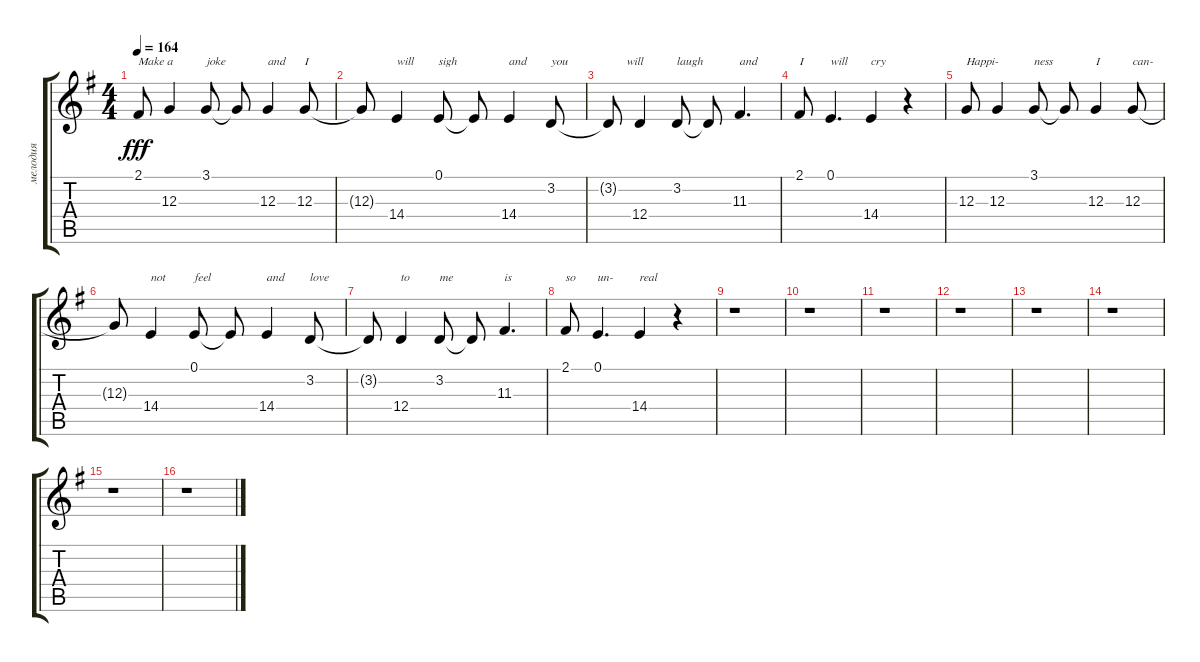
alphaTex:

\track ("мелодия" "мелодия") {instrument accordion}
\staff {score tabs}
\tuning (E4 B3 G3 D3 A2 E2) {hide}
\ts (4 4)
\tempo 164
\clef g2
\ks eminor
2.1.8{txt "Make a" dy fff} 12.3.4 3.1.8{txt "joke"} 3.1{t}.8 12.3.4{txt "and"} 12.3.8{txt "I"} |
12.3{t}.8 14.4.4{txt "will"} 0.1.8{txt "sigh"} 0.1{t}.8 14.4.4{txt "and"} 3.2.8{txt "you"} |
3.2{t}.8{txt "      will"} 12.4.4 3.2.8{txt "laugh"} 3.2{t}.8 11.3.4{d txt "and"} |
2.1.8{txt "I"} 0.1.4{d txt "will"} 14.4.4{txt "cry"} r.4 |
12.3.8{txt "Happi-"} 12.3.4 3.1.8{txt "ness"} 3.1{t}.8 12.3.4{txt "I"} 12.3.8{txt "can-"} |
12.3{t}.8 14.4.4{txt "not"} 0.1.8{txt "feel"} 0.1{t}.8 14.4.4{txt "and"} 3.2.8{txt "love"} |
3.2{t}.8 12.4.4{txt "to"} 3.2.8{txt "me"} 3.2{t}.8 11.3.4{d txt "is"} |
2.1.8{txt "so"} 0.1.4{d txt "un-"} 14.4.4{txt "real"} r.4 |
r.1 |
r.1 |
r.1 |
r.1 |
r.1 |
r.1 |
r.1 |
r.1
